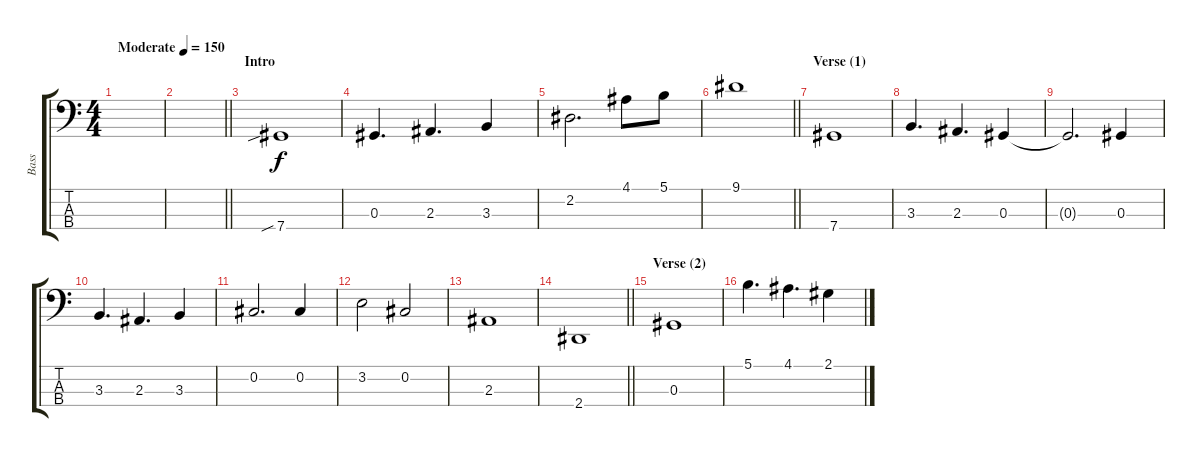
\track ("Bass" "Bass") {instrument electricbassfinger}
\staff {score tabs}
\tuning (Gb2 Db2 Ab1 Db1) {hide}
\ts (4 4)
\tempo (150 "Moderate")
\clef f4
\ks c
|
\barLineRight lightlight
|
\section ("" "Intro")
7.4{sib}.1 |
0.3.4{d} 2.3.4{d} 3.3.4 |
2.2.2{d} 4.1.8 5.1.8 |
\barLineRight lightlight
9.1.1 |
\section ("" "Verse (1)")
7.4.1 |
3.3.4{d} 2.3.4{d} 0.3.4 |
0.3{t}.2{d} 0.3.4 |
3.3.4{d} 2.3.4{d} 3.3.4 |
0.2.2{d} 0.2.4 |
3.2.2 0.2.2 |
2.3.1 |
\barLineRight lightlight
2.4.1 |
\section ("" "Verse (2)")
0.3.1 |
5.1.4{d} 4.1.4{d} 2.1.4
